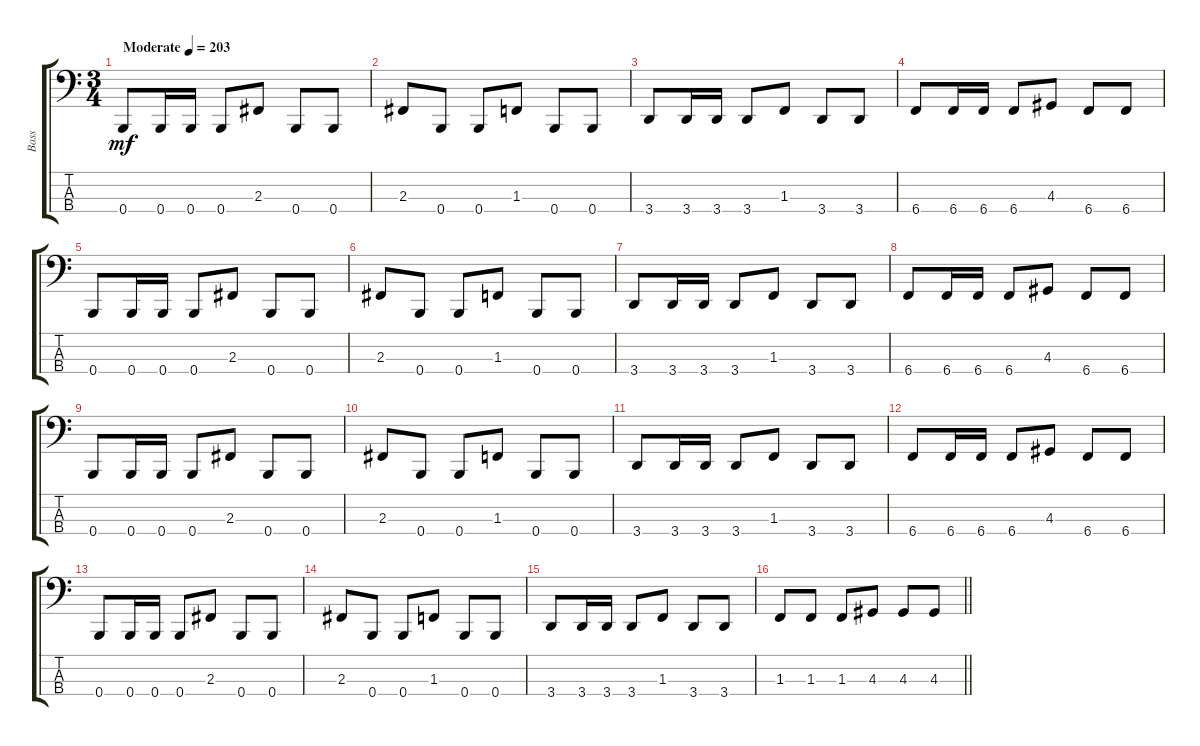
\track ("Bass" "Bass") {instrument electricbasspick}
\staff {score tabs}
\tuning (D2 A1 E1 B0) {hide}
\ts (3 4)
\tempo (203 "Moderate")
\clef f4
\ks c
0.4.8{dy mf instrument electricbasspick} 0.4.16 0.4.16 0.4.8 2.3.8 0.4.8 0.4.8 |
2.3.8 0.4.8 0.4.8 1.3.8 0.4.8 0.4.8 |
3.4.8 3.4.16 3.4.16 3.4.8 1.3.8 3.4.8 3.4.8 |
6.4.8 6.4.16 6.4.16 6.4.8 4.3.8 6.4.8 6.4.8 |
0.4.8 0.4.16 0.4.16 0.4.8 2.3.8 0.4.8 0.4.8 |
2.3.8 0.4.8 0.4.8 1.3.8 0.4.8 0.4.8 |
3.4.8 3.4.16 3.4.16 3.4.8 1.3.8 3.4.8 3.4.8 |
6.4.8 6.4.16 6.4.16 6.4.8 4.3.8 6.4.8 6.4.8 |
0.4.8 0.4.16 0.4.16 0.4.8 2.3.8 0.4.8 0.4.8 |
2.3.8 0.4.8 0.4.8 1.3.8 0.4.8 0.4.8 |
3.4.8 3.4.16 3.4.16 3.4.8 1.3.8 3.4.8 3.4.8 |
6.4.8 6.4.16 6.4.16 6.4.8 4.3.8 6.4.8 6.4.8 |
0.4.8 0.4.16 0.4.16 0.4.8 2.3.8 0.4.8 0.4.8 |
2.3.8 0.4.8 0.4.8 1.3.8 0.4.8 0.4.8 |
3.4.8 3.4.16 3.4.16 3.4.8 1.3.8 3.4.8 3.4.8 |
\barLineRight lightlight
1.3.8 1.3.8 1.3.8 4.3.8 4.3.8 4.3.8
